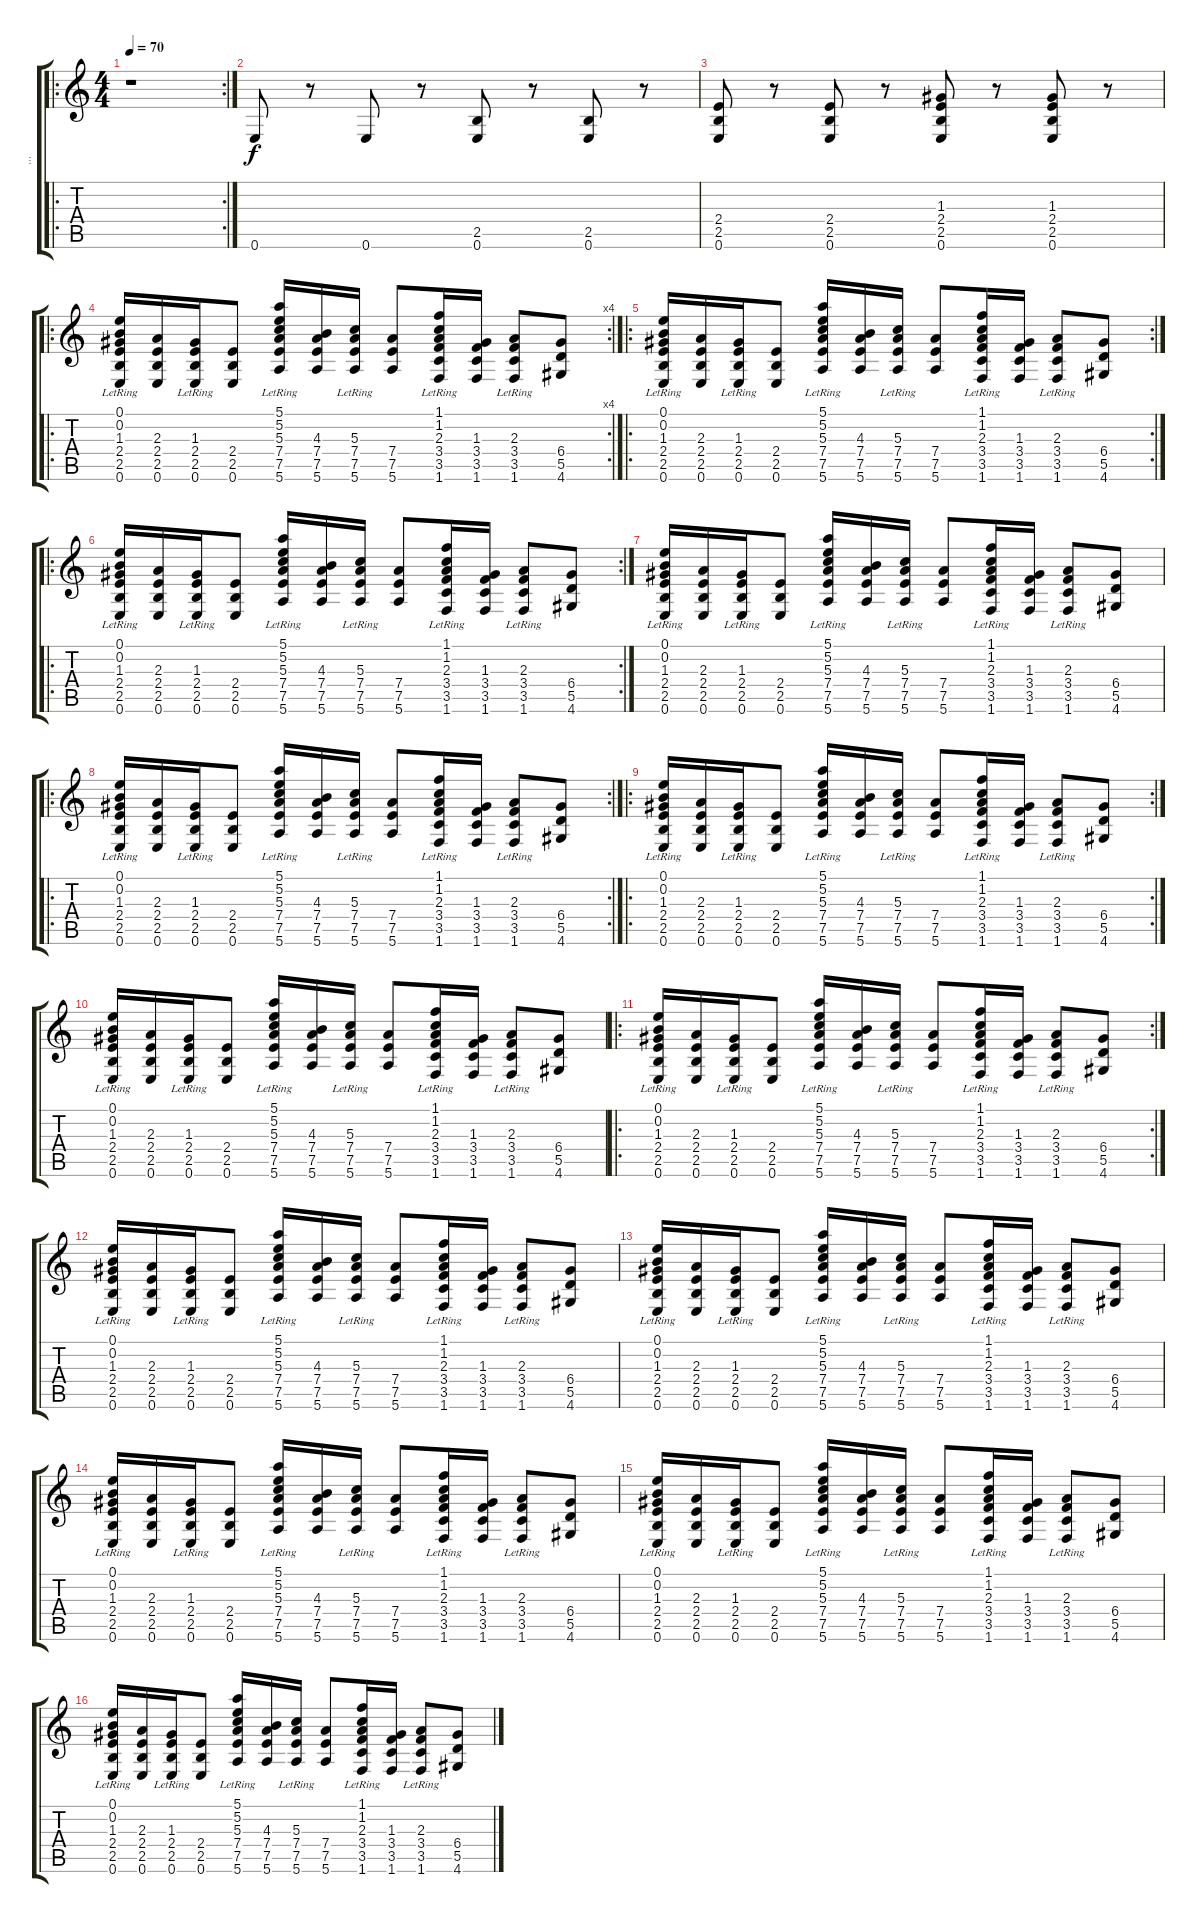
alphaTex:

\track ("..." "...") {instrument acousticguitarsteel}
\staff {score tabs}
\tuning (E4 B3 G3 D3 A2 E2) {hide}
\ro
\rc 2
\ts (4 4)
\tempo 70
\clef g2
\ks c
r.1{dy f} |
0.6.8 r.8 0.6.8 r.8 (2.5 0.6).8 r.8 (2.5 0.6).8 r.8 |
(2.4 2.5 0.6).8 r.8 (2.4 2.5 0.6).8 r.8 (1.3 2.4 2.5 0.6).8 r.8 (1.3 2.4 2.5 0.6).8 r.8 |
\ro
\rc 4
(0.1{lr} 0.2{lr} 1.3 2.4 2.5 0.6).16 (2.3 2.4 2.5 0.6).16 (1.3{lr} 2.4 2.5 0.6).16 (2.4 2.5 0.6).8 (5.1{lr} 5.2{lr} 5.3 7.4 7.5 5.6).16 (4.3 7.4 7.5 5.6).16 (5.3{lr} 7.4 7.5 5.6).16 (7.4 7.5 5.6).8 (1.1{lr} 1.2{lr} 2.3 3.4 3.5 1.6).16 (1.3 3.4 3.5 1.6).16 (2.3{lr} 3.4 3.5 1.6).8 (6.4 5.5 4.6).8 |
\ro
\rc 2
(0.1{lr} 0.2{lr} 1.3 2.4 2.5 0.6).16 (2.3 2.4 2.5 0.6).16 (1.3{lr} 2.4 2.5 0.6).16 (2.4 2.5 0.6).8 (5.1{lr} 5.2{lr} 5.3 7.4 7.5 5.6).16 (4.3 7.4 7.5 5.6).16 (5.3{lr} 7.4 7.5 5.6).16 (7.4 7.5 5.6).8 (1.1{lr} 1.2{lr} 2.3 3.4 3.5 1.6).16 (1.3 3.4 3.5 1.6).16 (2.3{lr} 3.4 3.5 1.6).8 (6.4 5.5 4.6).8 |
\ro
\rc 2
(0.1{lr} 0.2{lr} 1.3 2.4 2.5 0.6).16 (2.3 2.4 2.5 0.6).16 (1.3{lr} 2.4 2.5 0.6).16 (2.4 2.5 0.6).8 (5.1{lr} 5.2{lr} 5.3 7.4 7.5 5.6).16 (4.3 7.4 7.5 5.6).16 (5.3{lr} 7.4 7.5 5.6).16 (7.4 7.5 5.6).8 (1.1{lr} 1.2{lr} 2.3 3.4 3.5 1.6).16 (1.3 3.4 3.5 1.6).16 (2.3{lr} 3.4 3.5 1.6).8 (6.4 5.5 4.6).8 |
(0.1{lr} 0.2{lr} 1.3 2.4 2.5 0.6).16 (2.3 2.4 2.5 0.6).16 (1.3{lr} 2.4 2.5 0.6).16 (2.4 2.5 0.6).8 (5.1{lr} 5.2{lr} 5.3 7.4 7.5 5.6).16 (4.3 7.4 7.5 5.6).16 (5.3{lr} 7.4 7.5 5.6).16 (7.4 7.5 5.6).8 (1.1{lr} 1.2{lr} 2.3 3.4 3.5 1.6).16 (1.3 3.4 3.5 1.6).16 (2.3{lr} 3.4 3.5 1.6).8 (6.4 5.5 4.6).8 |
\ro
\rc 2
(0.1{lr} 0.2{lr} 1.3 2.4 2.5 0.6).16 (2.3 2.4 2.5 0.6).16 (1.3{lr} 2.4 2.5 0.6).16 (2.4 2.5 0.6).8 (5.1{lr} 5.2{lr} 5.3 7.4 7.5 5.6).16 (4.3 7.4 7.5 5.6).16 (5.3{lr} 7.4 7.5 5.6).16 (7.4 7.5 5.6).8 (1.1{lr} 1.2{lr} 2.3 3.4 3.5 1.6).16 (1.3 3.4 3.5 1.6).16 (2.3{lr} 3.4 3.5 1.6).8 (6.4 5.5 4.6).8 |
\ro
\rc 2
(0.1{lr} 0.2{lr} 1.3 2.4 2.5 0.6).16 (2.3 2.4 2.5 0.6).16 (1.3{lr} 2.4 2.5 0.6).16 (2.4 2.5 0.6).8 (5.1{lr} 5.2{lr} 5.3 7.4 7.5 5.6).16 (4.3 7.4 7.5 5.6).16 (5.3{lr} 7.4 7.5 5.6).16 (7.4 7.5 5.6).8 (1.1{lr} 1.2{lr} 2.3 3.4 3.5 1.6).16 (1.3 3.4 3.5 1.6).16 (2.3{lr} 3.4 3.5 1.6).8 (6.4 5.5 4.6).8 |
(0.1{lr} 0.2{lr} 1.3 2.4 2.5 0.6).16 (2.3 2.4 2.5 0.6).16 (1.3{lr} 2.4 2.5 0.6).16 (2.4 2.5 0.6).8 (5.1{lr} 5.2{lr} 5.3 7.4 7.5 5.6).16 (4.3 7.4 7.5 5.6).16 (5.3{lr} 7.4 7.5 5.6).16 (7.4 7.5 5.6).8 (1.1{lr} 1.2{lr} 2.3 3.4 3.5 1.6).16 (1.3 3.4 3.5 1.6).16 (2.3{lr} 3.4 3.5 1.6).8 (6.4 5.5 4.6).8 |
\ro
\rc 2
(0.1{lr} 0.2{lr} 1.3 2.4 2.5 0.6).16 (2.3 2.4 2.5 0.6).16 (1.3{lr} 2.4 2.5 0.6).16 (2.4 2.5 0.6).8 (5.1{lr} 5.2{lr} 5.3 7.4 7.5 5.6).16 (4.3 7.4 7.5 5.6).16 (5.3{lr} 7.4 7.5 5.6).16 (7.4 7.5 5.6).8 (1.1{lr} 1.2{lr} 2.3 3.4 3.5 1.6).16 (1.3 3.4 3.5 1.6).16 (2.3{lr} 3.4 3.5 1.6).8 (6.4 5.5 4.6).8 |
(0.1{lr} 0.2{lr} 1.3 2.4 2.5 0.6).16 (2.3 2.4 2.5 0.6).16 (1.3{lr} 2.4 2.5 0.6).16 (2.4 2.5 0.6).8 (5.1{lr} 5.2{lr} 5.3 7.4 7.5 5.6).16 (4.3 7.4 7.5 5.6).16 (5.3{lr} 7.4 7.5 5.6).16 (7.4 7.5 5.6).8 (1.1{lr} 1.2{lr} 2.3 3.4 3.5 1.6).16 (1.3 3.4 3.5 1.6).16 (2.3{lr} 3.4 3.5 1.6).8 (6.4 5.5 4.6).8 |
(0.1{lr} 0.2{lr} 1.3 2.4 2.5 0.6).16 (2.3 2.4 2.5 0.6).16 (1.3{lr} 2.4 2.5 0.6).16 (2.4 2.5 0.6).8 (5.1{lr} 5.2{lr} 5.3 7.4 7.5 5.6).16 (4.3 7.4 7.5 5.6).16 (5.3{lr} 7.4 7.5 5.6).16 (7.4 7.5 5.6).8 (1.1{lr} 1.2{lr} 2.3 3.4 3.5 1.6).16 (1.3 3.4 3.5 1.6).16 (2.3{lr} 3.4 3.5 1.6).8 (6.4 5.5 4.6).8 |
(0.1{lr} 0.2{lr} 1.3 2.4 2.5 0.6).16 (2.3 2.4 2.5 0.6).16 (1.3{lr} 2.4 2.5 0.6).16 (2.4 2.5 0.6).8 (5.1{lr} 5.2{lr} 5.3 7.4 7.5 5.6).16 (4.3 7.4 7.5 5.6).16 (5.3{lr} 7.4 7.5 5.6).16 (7.4 7.5 5.6).8 (1.1{lr} 1.2{lr} 2.3 3.4 3.5 1.6).16 (1.3 3.4 3.5 1.6).16 (2.3{lr} 3.4 3.5 1.6).8 (6.4 5.5 4.6).8 |
(0.1{lr} 0.2{lr} 1.3 2.4 2.5 0.6).16 (2.3 2.4 2.5 0.6).16 (1.3{lr} 2.4 2.5 0.6).16 (2.4 2.5 0.6).8 (5.1{lr} 5.2{lr} 5.3 7.4 7.5 5.6).16 (4.3 7.4 7.5 5.6).16 (5.3{lr} 7.4 7.5 5.6).16 (7.4 7.5 5.6).8 (1.1{lr} 1.2{lr} 2.3 3.4 3.5 1.6).16 (1.3 3.4 3.5 1.6).16 (2.3{lr} 3.4 3.5 1.6).8 (6.4 5.5 4.6).8 |
(0.1{lr} 0.2{lr} 1.3 2.4 2.5 0.6).16 (2.3 2.4 2.5 0.6).16 (1.3{lr} 2.4 2.5 0.6).16 (2.4 2.5 0.6).8 (5.1{lr} 5.2{lr} 5.3 7.4 7.5 5.6).16 (4.3 7.4 7.5 5.6).16 (5.3{lr} 7.4 7.5 5.6).16 (7.4 7.5 5.6).8 (1.1{lr} 1.2{lr} 2.3 3.4 3.5 1.6).16 (1.3 3.4 3.5 1.6).16 (2.3{lr} 3.4 3.5 1.6).8 (6.4 5.5 4.6).8
